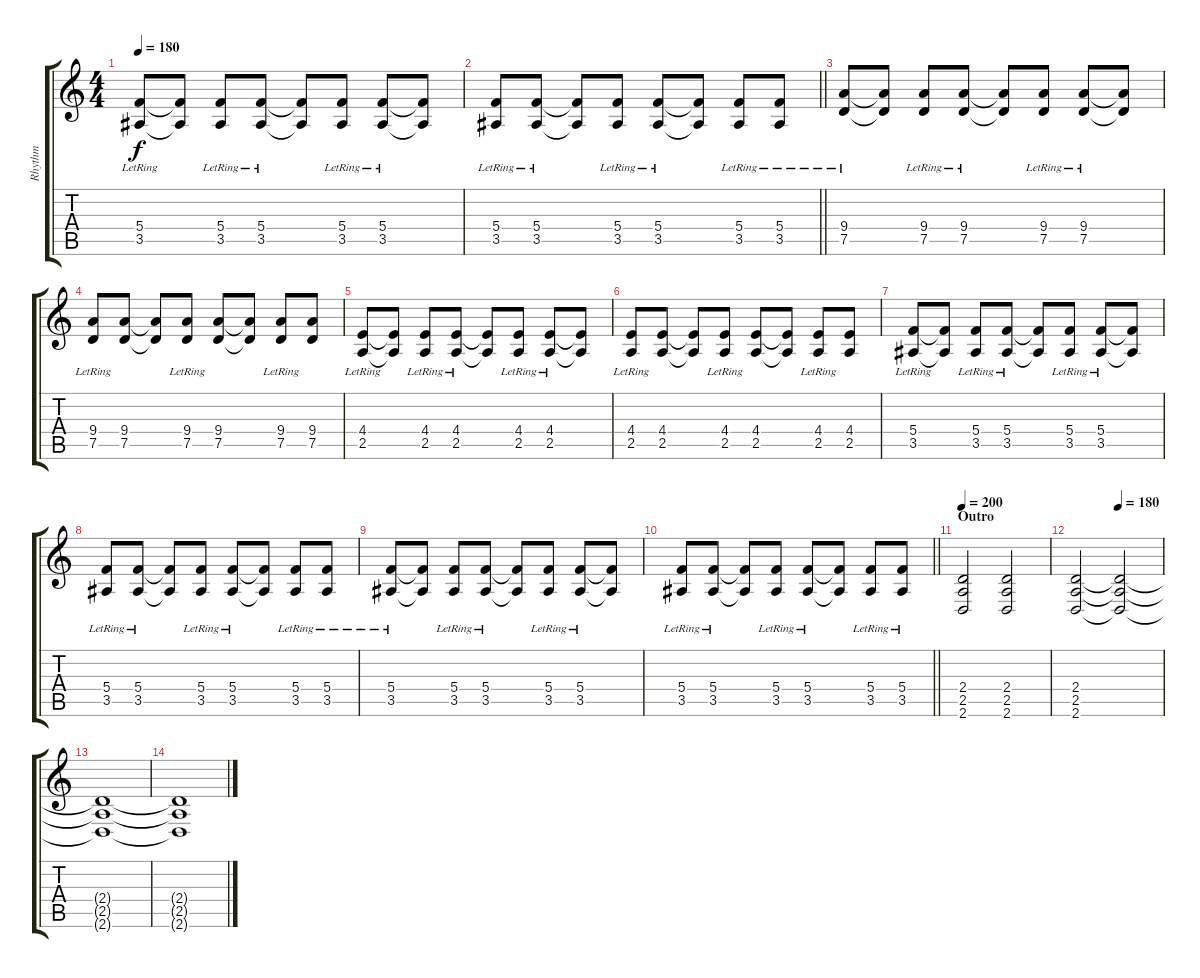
\track ("Rhythm" "Rhythm") {instrument acousticguitarsteel}
\staff {score tabs}
\tuning (D4 A3 F3 C3 G2 C2) {hide}
\ts (4 4)
\tempo 180
\clef g2
\ks c
(5.4{lr} 3.5{lr}).8{dy f} (5.4{t} 3.5{t}).8 (5.4{lr} 3.5{lr}).8 (5.4{lr} 3.5{lr}).8 (5.4{t} 3.5{t}).8 (5.4{lr} 3.5{lr}).8 (5.4{lr} 3.5{lr}).8 (5.4{t} 3.5{t}).8 |
\barLineRight lightlight
(5.4{lr} 3.5{lr}).8 (5.4{lr} 3.5{lr}).8 (5.4{t} 3.5{t}).8 (5.4{lr} 3.5{lr}).8 (5.4{lr} 3.5{lr}).8 (5.4{t} 3.5{t}).8 (5.4{lr} 3.5{lr}).8 (5.4{lr} 3.5{lr}).8 |
(9.4{lr} 7.5{lr}).8 (9.4{t} 7.5{t}).8 (9.4{lr} 7.5{lr}).8 (9.4{lr} 7.5{lr}).8 (9.4{t} 7.5{t}).8 (9.4{lr} 7.5{lr}).8 (9.4{lr} 7.5{lr}).8 (9.4{t} 7.5{t}).8 |
(9.4{lr} 7.5{lr}).8 (9.4 7.5).8 (9.4{t} 7.5{t}).8 (9.4{lr} 7.5{lr}).8 (9.4 7.5).8 (9.4{t} 7.5{t}).8 (9.4{lr} 7.5{lr}).8 (9.4 7.5).8 |
(4.4{lr} 2.5{lr}).8 (4.4{t} 2.5{t}).8 (4.4{lr} 2.5{lr}).8 (4.4{lr} 2.5{lr}).8 (4.4{t} 2.5{t}).8 (4.4{lr} 2.5{lr}).8 (4.4{lr} 2.5{lr}).8 (4.4{t} 2.5{t}).8 |
(4.4{lr} 2.5{lr}).8 (4.4 2.5).8 (4.4{t} 2.5{t}).8 (4.4{lr} 2.5{lr}).8 (4.4 2.5).8 (4.4{t} 2.5{t}).8 (4.4{lr} 2.5{lr}).8 (4.4 2.5).8 |
(5.4{lr} 3.5{lr}).8 (5.4{t} 3.5{t}).8 (5.4{lr} 3.5{lr}).8 (5.4{lr} 3.5{lr}).8 (5.4{t} 3.5{t}).8 (5.4{lr} 3.5{lr}).8 (5.4{lr} 3.5{lr}).8 (5.4{t} 3.5{t}).8 |
(5.4{lr} 3.5{lr}).8 (5.4{lr} 3.5{lr}).8 (5.4{t} 3.5{t}).8 (5.4{lr} 3.5{lr}).8 (5.4{lr} 3.5{lr}).8 (5.4{t} 3.5{t}).8 (5.4{lr} 3.5{lr}).8 (5.4{lr} 3.5{lr}).8 |
(5.4{lr} 3.5{lr}).8 (5.4{t} 3.5{t}).8 (5.4{lr} 3.5{lr}).8 (5.4{lr} 3.5{lr}).8 (5.4{t} 3.5{t}).8 (5.4{lr} 3.5{lr}).8 (5.4{lr} 3.5{lr}).8 (5.4{t} 3.5{t}).8 |
\barLineRight lightlight
(5.4{lr} 3.5{lr}).8 (5.4{lr} 3.5{lr}).8 (5.4{t} 3.5{t}).8 (5.4{lr} 3.5{lr}).8 (5.4{lr} 3.5{lr}).8 (5.4{t} 3.5{t}).8 (5.4{lr} 3.5{lr}).8 (5.4{lr} 3.5{lr}).8 |
\section ("" "Outro")
\tempo 200
(2.4 2.5 2.6).2 (2.4 2.5 2.6).2 |
\tempo (180 0.5)
(2.4 2.5 2.6).2 (2.4{t} 2.5{t} 2.6{t}).2 |
(2.4{t} 2.5{t} 2.6{t}).1 |
(2.4{t} 2.5{t} 2.6{t}).1
